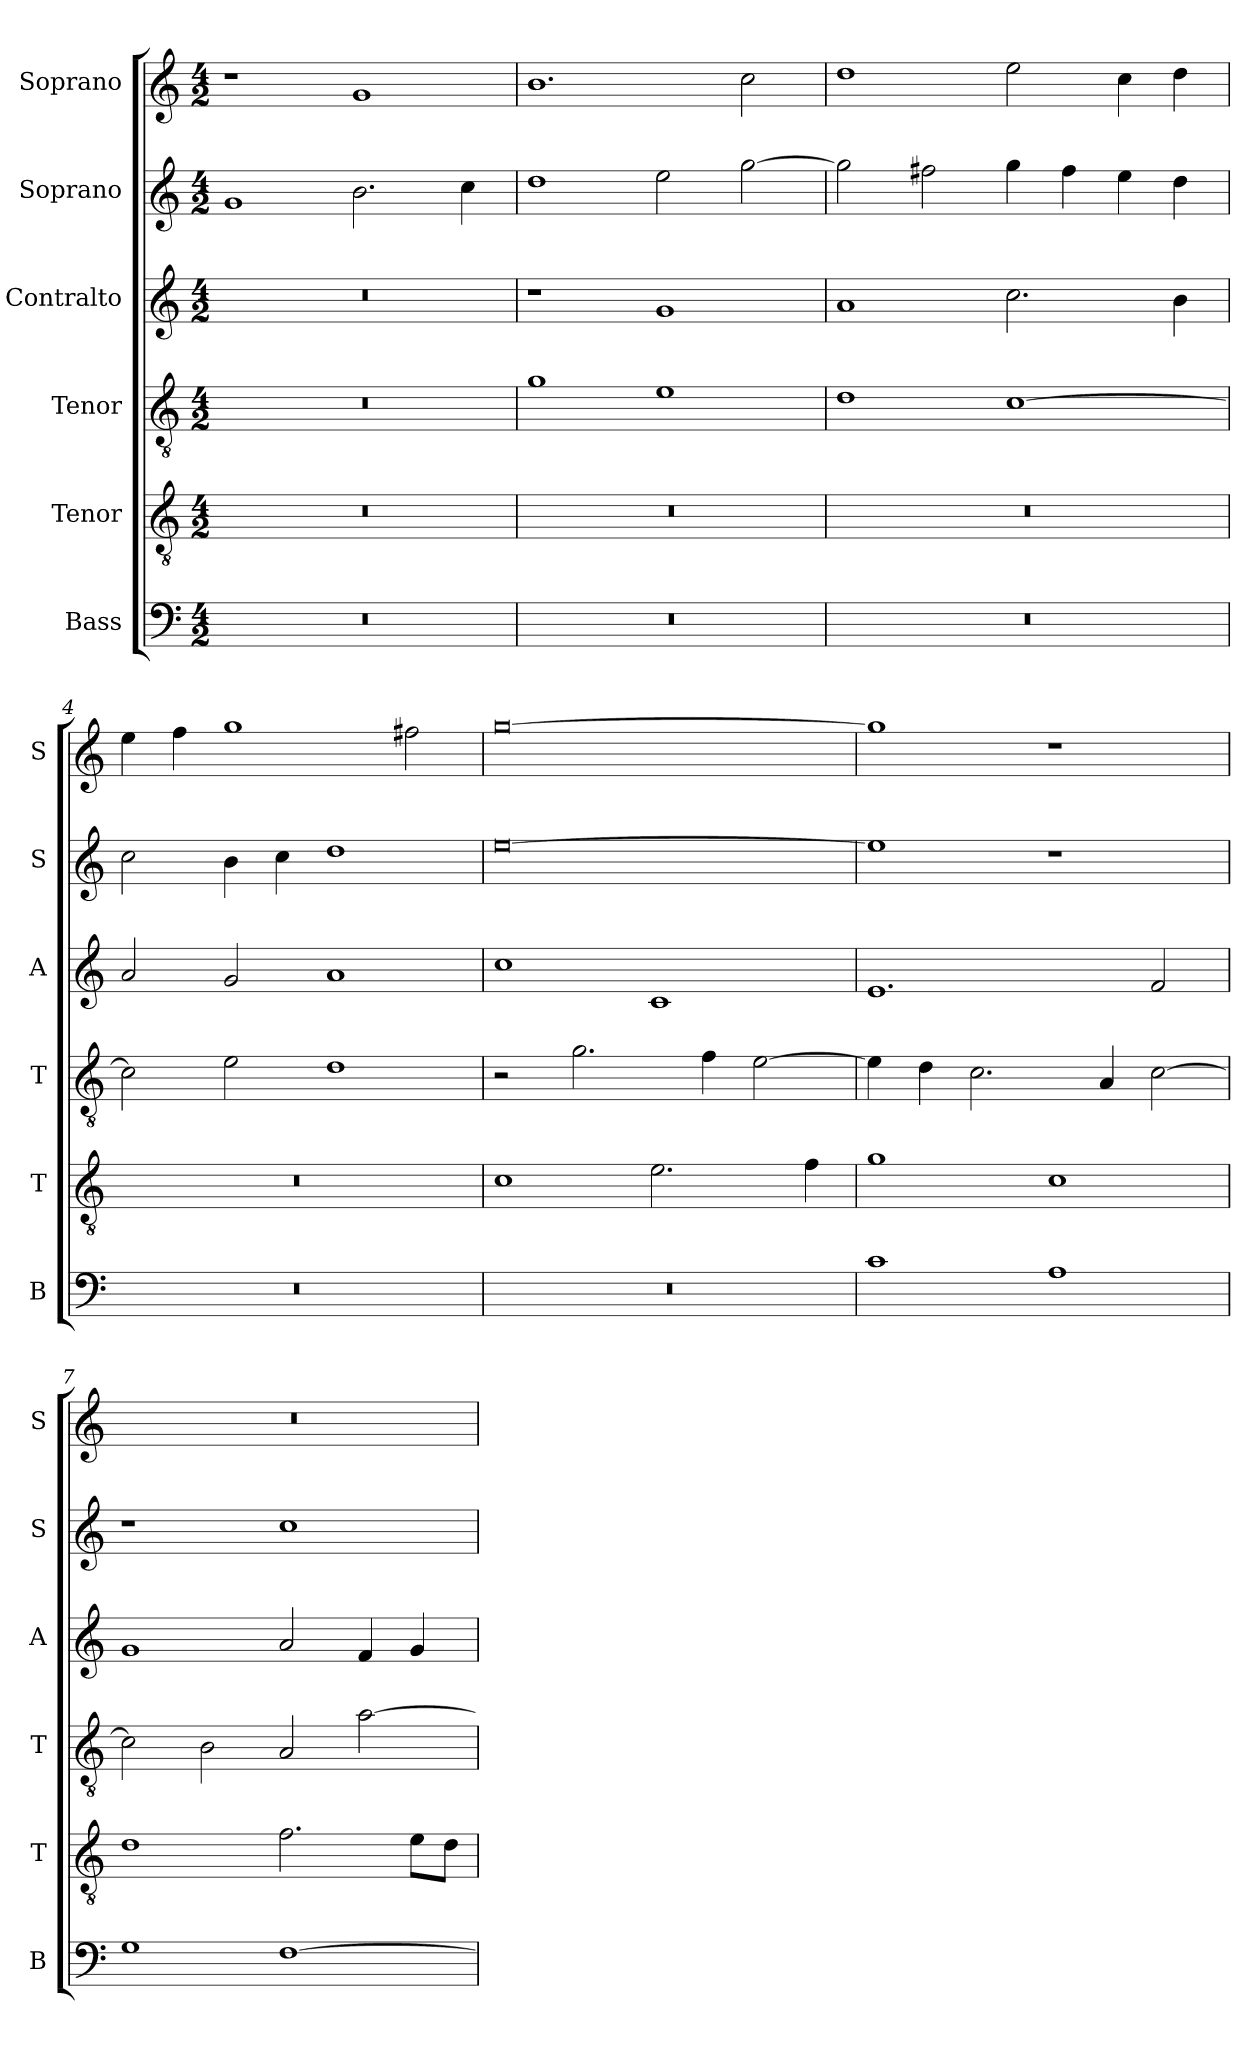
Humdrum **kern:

**kern	**kern	**kern	**kern	**kern	**kern
*part6	*part5	*part4	*part3	*part2	*part1
*staff6	*staff5	*staff4	*staff3	*staff2	*staff1
*I"Bass	*I"Tenor	*I"Tenor	*I"Contralto	*I"Soprano	*I"Soprano
*I'B	*I'T	*I'T	*I'A	*I'S	*I'S
*clefF4	*clefGv2	*clefGv2	*clefG2	*clefG2	*clefG2
*k[]	*k[]	*k[]	*k[]	*k[]	*k[]
*G:mix	*G:mix	*G:mix	*G:mix	*G:mix	*G:mix
*M4/2	*M4/2	*M4/2	*M4/2	*M4/2	*M4/2
=1	=1	=1	=1	=1	=1
0r	0r	0r	0r	1g	1r
.	.	.	.	2.b	1g
.	.	.	.	4cc	.
=2	=2	=2	=2	=2	=2
0r	0r	1g	1r	1dd	1.b
.	.	1e	1g	2ee	.
.	.	.	.	[2gg	2cc
=3	=3	=3	=3	=3	=3
0r	0r	1d	1a	2gg]	1dd
.	.	.	.	2ff#X	.
.	.	[1c	2.cc	4gg	2ee
.	.	.	.	4ff#	.
.	.	.	.	4ee	4cc
.	.	.	4b	4dd	4dd
=4	=4	=4	=4	=4	=4
0r	0r	2c]	2a	2cc	4ee
.	.	.	.	.	4ff
.	.	2e	2g	4b	1gg
.	.	.	.	4cc	.
.	.	1d	1a	1dd	.
.	.	.	.	.	2ff#X
=5	=5	=5	=5	=5	=5
0r	1c	2r	1cc	[0ee	[0gg
.	.	2.g	.	.	.
.	2.e	.	1c	.	.
.	.	4f	.	.	.
.	.	[2e	.	.	.
.	4f	.	.	.	.
=6	=6	=6	=6	=6	=6
1c	1g	4e]	1.e	1ee]	1gg]
.	.	4d	.	.	.
.	.	2.c	.	.	.
1A	1c	.	.	1r	1r
.	.	4A	.	.	.
.	.	[2c	2f	.	.
=7	=7	=7	=7	=7	=7
1G	1d	2c]	1g	1r	0r
.	.	2B	.	.	.
[1F	2.f	2A	2a	1cc	.
.	.	[2a	4f	.	.
.	8e\L	.	4g	.	.
.	8d\J	.	.	.	.
=	=	=	=	=	=
*-	*-	*-	*-	*-	*-
